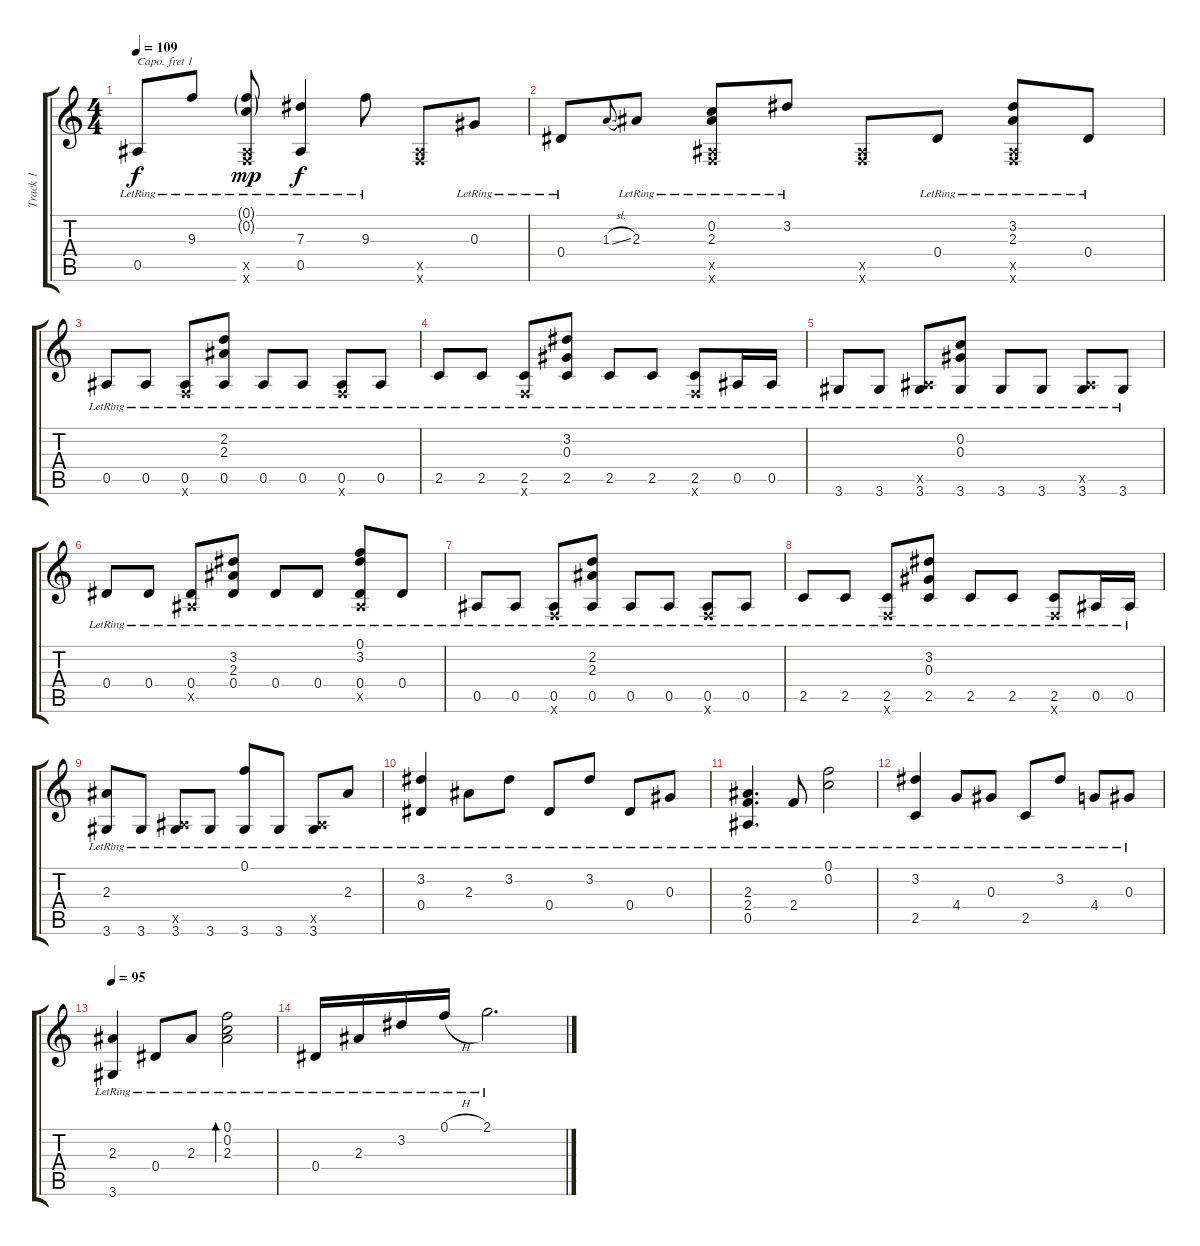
\track ("Track 1" "Track 1") {instrument acousticguitarsteel}
\staff {score tabs}
\capo 1
\tuning (E4 B3 G3 D3 A2 E2) {hide}
\ts (4 4)
\tempo 109
\clef g2
\ks c
0.5{lr}.8{dy f} 9.3{lr}.8 (0.1{g lr} 0.2{g lr} 0.5{x} 0.6{x}).8{dy mp} (7.3{lr} 0.5{lr}).4{dy f} 9.3{lr}.8 (0.5{x} 0.6{x}).8 0.3{lr}.8 |
0.4{lr}.8 1.3{sl}.8{gr onbeat} 2.3{lr}.8 (0.2{lr} 2.3{lr} 0.5{x} 0.6{x}).8 3.2{lr}.8 (0.5{x} 0.6{x}).8 0.4{lr}.8 (3.2{lr} 2.3{lr} 0.5{x} 0.6{x}).8 0.4{lr}.8 |
0.5{lr}.8 0.5{lr}.8 (0.5{lr} 0.6{x}).8 (2.2{lr} 2.3{lr} 0.5{lr}).8 0.5{lr}.8 0.5{lr}.8 (0.5{lr} 0.6{x}).8 0.5{lr}.8 |
2.5{lr}.8 2.5{lr}.8 (2.5{lr} 0.6{x}).8 (3.2{lr} 0.3{lr} 2.5{lr}).8 2.5{lr}.8 2.5{lr}.8 (2.5{lr} 0.6{x}).8 0.5{lr}.16 0.5{lr}.16 |
3.6{lr}.8 3.6{lr}.8 (0.5{x} 3.6{lr}).8 (0.2{lr} 0.3{lr} 3.6{lr}).8 3.6{lr}.8 3.6{lr}.8 (0.5{x} 3.6{lr}).8 3.6{lr}.8 |
0.4{lr}.8 0.4{lr}.8 (0.4{lr} 0.5{x}).8 (3.2{lr} 2.3{lr} 0.4{lr}).8 0.4{lr}.8 0.4{lr}.8 (0.1{lr} 3.2{lr} 0.4{lr} 0.5{x}).8 0.4{lr}.8 |
0.5{lr}.8 0.5{lr}.8 (0.5{lr} 0.6{x}).8 (2.2{lr} 2.3{lr} 0.5{lr}).8 0.5{lr}.8 0.5{lr}.8 (0.5{lr} 0.6{x}).8 0.5{lr}.8 |
2.5{lr}.8 2.5{lr}.8 (2.5{lr} 0.6{x}).8 (3.2{lr} 0.3{lr} 2.5{lr}).8 2.5{lr}.8 2.5{lr}.8 (2.5{lr} 0.6{x}).8 0.5{lr}.16 0.5{lr}.16 |
(2.3{lr} 3.6{lr}).8 3.6{lr}.8 (0.5{x} 3.6{lr}).8 3.6{lr}.8 (0.1{lr} 3.6{lr}).8 3.6{lr}.8 (0.5{x} 3.6{lr}).8 2.3{lr}.8 |
(3.2{lr} 0.4{lr}).4 2.3{lr}.8 3.2{lr}.8 0.4{lr}.8 3.2{lr}.8 0.4{lr}.8 0.3{lr}.8 |
(2.3{lr} 2.4{lr} 0.5{lr}).4{d} 2.4{lr}.8 (0.1{lr} 0.2{lr}).2 |
(3.2{lr} 2.5{lr}).4 4.4{lr}.8 0.3{lr}.8 2.5{lr}.8 3.2{lr}.8 4.4{lr}.8 0.3{lr}.8 |
\tempo 95
(2.3{lr} 3.6{lr}).4 0.4{lr}.8 2.3{lr}.8 (0.1{lr} 0.2{lr} 2.3{lr}).2{bd 240} |
0.4{lr}.16 2.3{lr}.16 3.2{lr}.16 0.1{h lr}.16 2.1{lr}.2{d}
